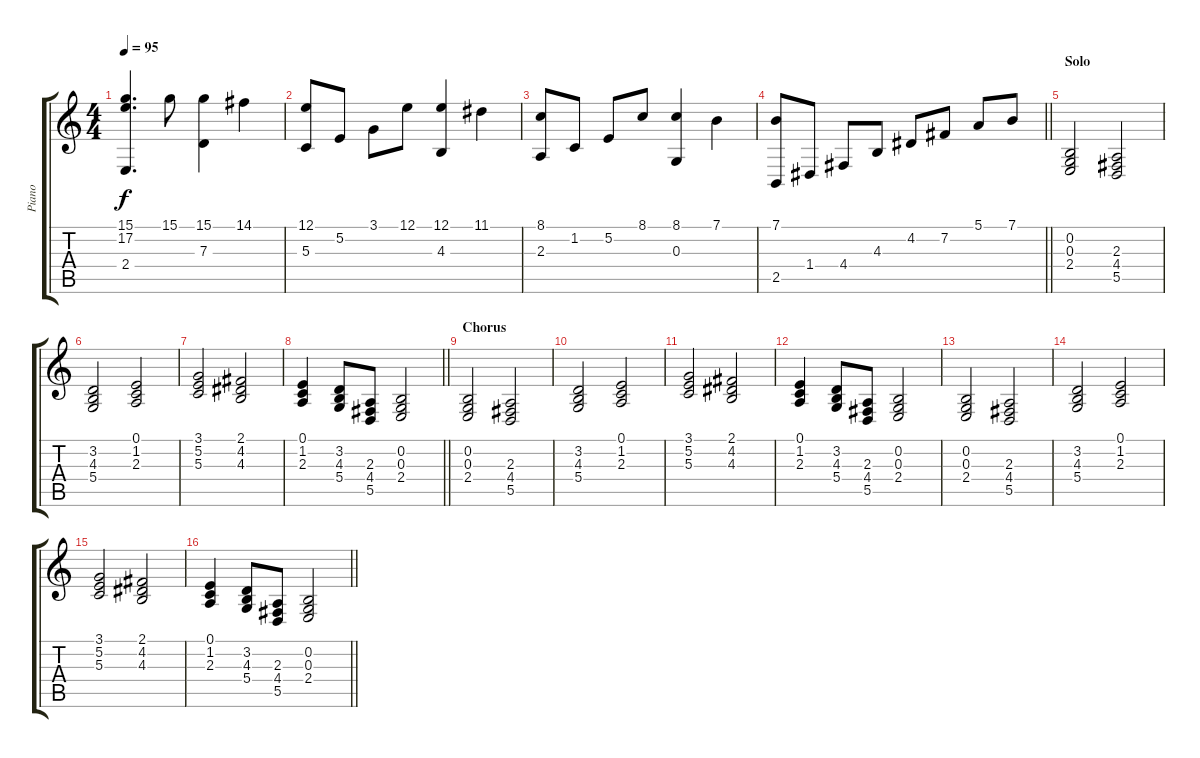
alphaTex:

\track ("Piano" "Piano") {instrument acousticgrandpiano}
\staff {score tabs}
\tuning (E4 B3 G3 D3 A2 E2) {hide}
\ts (4 4)
\tempo 95
\clef g2
\ks c
(15.1 17.2 2.4).4{d dy f} 15.1.8 (15.1 7.3).4 14.1.4 |
(12.1 5.3).8 5.2.8 3.1.8 12.1.8 (12.1 4.3).4 11.1.4 |
(8.1 2.3).8 1.2.8 5.2.8 8.1.8 (8.1 0.3).4 7.1.4 |
\barLineRight lightlight
(7.1 2.5).8 1.4.8 4.4.8 4.3.8 4.2.8 7.2.8 5.1.8 7.1.8 |
\section ("" "Solo")
(0.2 0.3 2.4).2 (2.3 4.4 5.5).2 |
(3.2 4.3 5.4).2 (0.1 1.2 2.3).2 |
(3.1 5.2 5.3).2 (2.1 4.2 4.3).2 |
\barLineRight lightlight
(0.1 1.2 2.3).4 (3.2 4.3 5.4).8 (2.3 4.4 5.5).8 (0.2 0.3 2.4).2 |
\section ("" "Chorus")
(0.2 0.3 2.4).2 (2.3 4.4 5.5).2 |
(3.2 4.3 5.4).2 (0.1 1.2 2.3).2 |
(3.1 5.2 5.3).2 (2.1 4.2 4.3).2 |
(0.1 1.2 2.3).4 (3.2 4.3 5.4).8 (2.3 4.4 5.5).8 (0.2 0.3 2.4).2 |
(0.2 0.3 2.4).2 (2.3 4.4 5.5).2 |
(3.2 4.3 5.4).2 (0.1 1.2 2.3).2 |
(3.1 5.2 5.3).2 (2.1 4.2 4.3).2 |
\barLineRight lightlight
(0.1 1.2 2.3).4 (3.2 4.3 5.4).8 (2.3 4.4 5.5).8 (0.2 0.3 2.4).2
